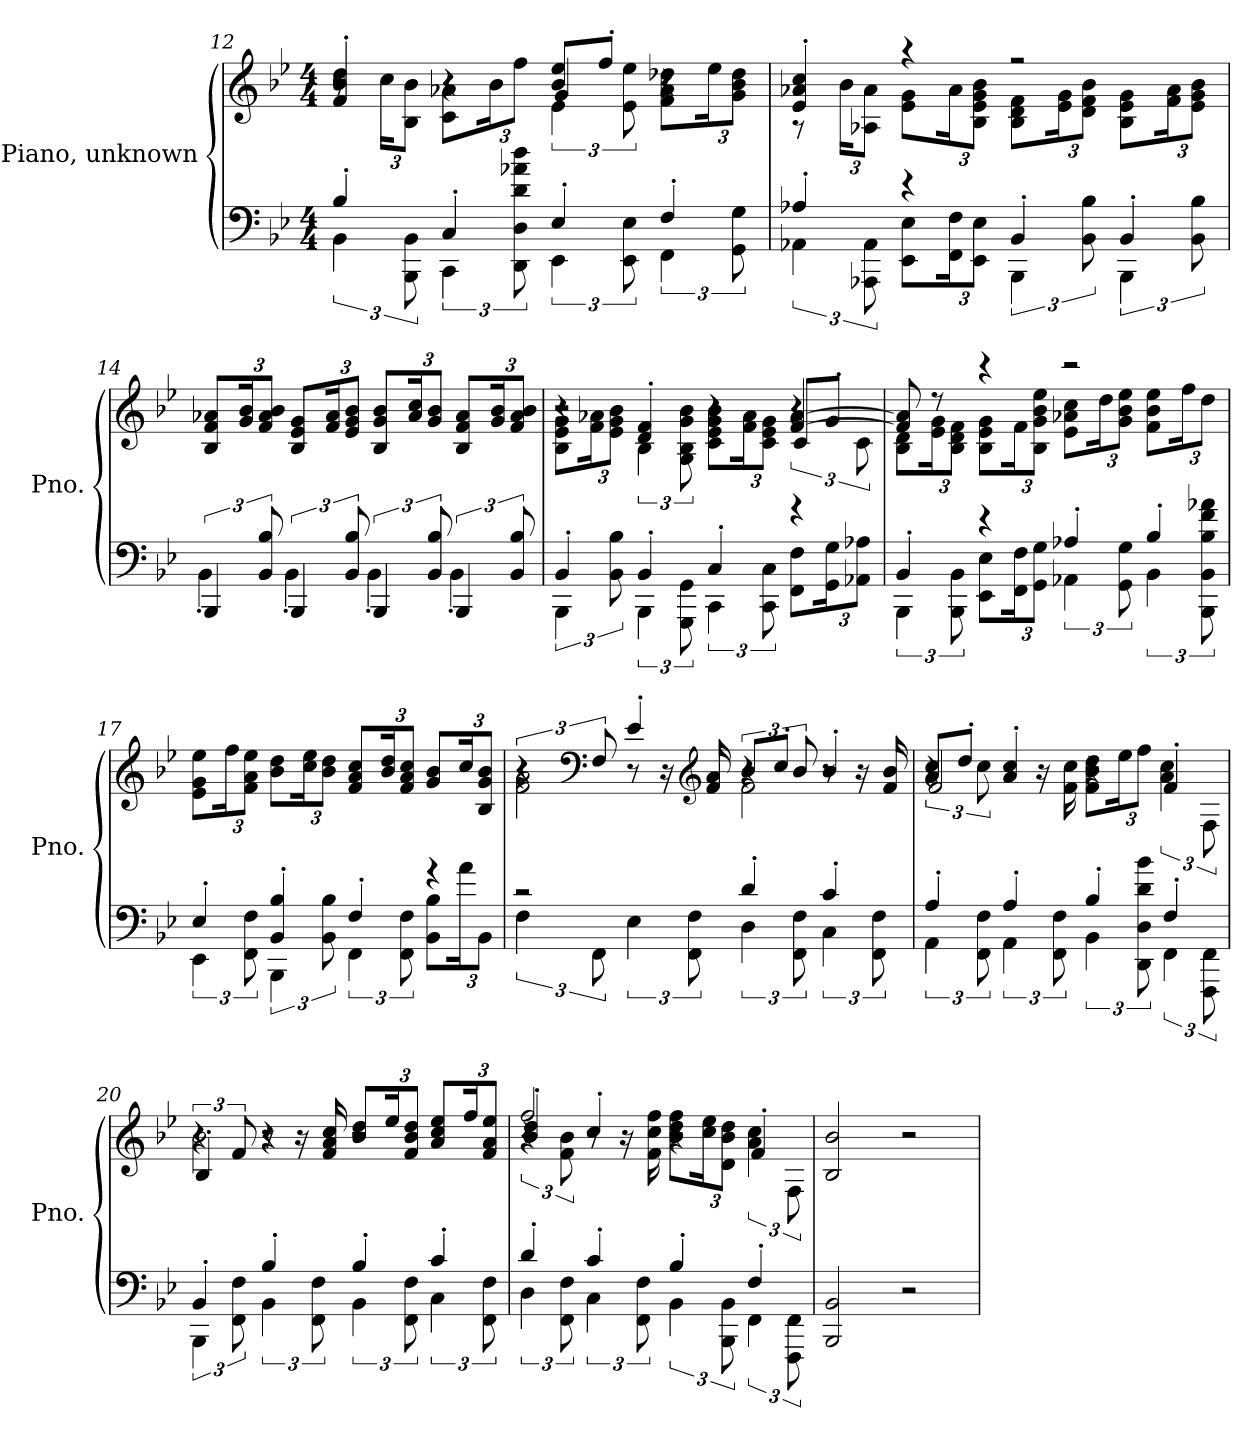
**kern	**kern
*part1	*part1
*staff2	*staff1
*I"Piano, unknown	*
*I'Pno.	*
*clefF4	*clefG2
*k[b-e-]	*k[b-e-]
*M4/4	*M4/4
=12	=12
*^	*^
*	*	*	*^
4B-'/	6BB-\	4f/' 4b-/' 4dd/'	8r	2r
*	*	*	*Xbrackettup	*
.	.	.	24cc\KL	.
.	12BBB-\ 12BB-\	.	12B-\ 12b-\J	.
4C'/	6CC\	4r	8c\ 8a-X\L	.
.	.	.	24b-\K	.
.	12DD\ 12D\ 12d\ 12a-X\ 12dd\	.	12ff\J	.
*	*	*	*brackettup	*
4E-'/	6EE-\	8b-/ 8ee-/L	6e-\	4g/
.	.	8ff'/J	.	.
.	12EE-\ 12E-\	.	12e-\ 12ee-\	.
4F'/	6FF\	4r	8f\ 8a-\ 8dd-X\L	4r
*	*	*	*Xbrackettup	*
.	.	.	24ee-\K	.
.	12GG\ 12G\	.	12g\ 12b-\ 12dd-\J	.
*	*	*	*v	*v
=13	=13	=13	=13
4A-X'/	6AA-X\	4e-/' 4a-X/' 4cc/'	8r
.	.	.	24b-\KL
.	12AAA-X\ 12AA-\	.	12A-X\ 12a-\J
4r	8EE-\ 8E-\L	4r	8e-\ 8g\L
*	*Xbrackettup	*	*
.	24FF\ 24F\K	.	24a-\K
.	12EE-\ 12E-\J	.	12B-\ 12e-\ 12g\ 12b-\J
*	*brackettup	*	*
4BB-'/	6BBB-\	2r	8B-\ 8d\ 8f\L
.	.	.	24e-\ 24g\K
.	12BB-\ 12B-\	.	12d\ 12f\ 12b-\J
4BB-'/	6BBB-\	.	8B-\ 8e-\ 8g\L
.	.	.	24f\ 24a-\K
.	12BB-\ 12B-\	.	12e-\ 12g\ 12b-\J
*	*	*v	*v
!!LO:LB:g=z
=14	=14	=14
6BBB-/	4BB-'\	8B-/ 8f/ 8a-X/L
.	.	24g/ 24b-/K
12BB-/ 12B-/	.	12f/ 12a-/ 12b-/J
6BBB-/	4BB-'\	8B-/ 8e-/ 8g/L
.	.	24f/ 24a-/K
12BB-/ 12B-/	.	12e-/ 12g/ 12b-/J
6BBB-/	4BB-'\	8B-/ 8g/ 8b-/L
.	.	24a-/ 24cc/K
12BB-/ 12B-/	.	12g/ 12b-/J
6BBB-/	4BB-'\	8B-/ 8f/ 8a-/L
.	.	24g/ 24b-/K
12BB-/ 12B-/	.	12f/ 12a-/ 12b-/J
=15	=15	=15
*	*	*^
*	*	*	*^
4BB-'/	6BBB-\	2r	8B-\ 8e-\ 8g\L	4r
.	.	.	24f\ 24a-X\K	.
.	12BB-\ 12B-\	.	12e-\ 12g\ 12b-\J	.
*	*	*	*brackettup	*
4BB-'/	6BBB-\	.	6B-\	4d/' 4f/'
.	12GGG\ 12GG\	.	12G\ 12B-\ 12g\ 12b-\	.
4C'/	6CC\	4r	8c\ 8e-\ 8g\ 8b-\L	4r
*	*	*	*Xbrackettup	*
.	.	.	24f\ 24a-\K	.
.	12CC\ 12C\	.	12c\ 12e-\ 12g\J	.
*	*	*	*brackettup	*
4r	8FF\ 8F\L	[4f/ [4a-/	6r	8c/L
*	*Xbrackettup	*	*	*
.	24GG\ 24G\K	.	.	8g'/J
.	12AA-X\ 12A-X\J	.	12c\	.
*	*	*v	*v	*v
=16	=16	=16
*	*brackettup	*
*	*	*^
4BB-'/	6BBB-\	8f/] 8a-/]	8B-\ 8d\L
*	*	*	*Xbrackettup
.	.	8r	24e-\ 24g\K
.	12BBB-\ 12BB-\	.	12B-\ 12d\ 12f\J
4r	8EE-\ 8E-\L	4r	8B-\ 8e-\ 8g\L
*	*Xbrackettup	*	*
.	24FF\ 24F\K	.	24f\K
.	12GG\ 12G\J	.	12B-\ 12g\ 12b-\ 12ee-\J
*	*brackettup	*	*
4A-X'/	6AA-X\	2r	8e-\ 8a-X\ 8cc\L
.	.	.	24dd\K
.	12GG\ 12G\	.	12g\ 12b-\ 12ee-\J
4B-'/	6BB-\	.	8f\ 8b-\ 8ee-\L
.	.	.	24ff\K
.	12BBB-\ 12BB-\ 12B-\ 12f\ 12a-X\	.	12dd\J
*	*	*v	*v
!!LO:PB:g=z
=17	=17	=17
4E-'/	6EE-\	8e-\ 8g\ 8ee-\L
.	.	24ff\K
.	12FF\ 12F\	12f\ 12a\ 12ee-\J
4BB-/' 4B-/'	6BBB-\	8b-\ 8dd\L
.	.	24cc\ 24ee-\K
.	12BB-\ 12B-\	12b-\ 12dd\J
4F'/	6FF\	8f/ 8a/ 8cc/L
.	.	24b-/ 24dd/K
.	12FF\ 12F\	12f/ 12a/ 12cc/J
4r	8BB-\ 8B-\L	8g/ 8b-/L
*	*Xbrackettup	*
.	24a\K	24cc/K
.	12BB-\J	12B-/ 12g/ 12b-/J
=18	=18	=18
*	*	*^
*	*	*	*^
*	*brackettup	*	*	*brackettup
2r	6F\	4r	2f\ 2a\	6r
*	*	*clefF4	*	*
.	12FF\	.	.	12F/
.	6E-\	4e-'/	.	8r
.	.	.	.	16r
.	12FF\ 12F\	.	.	.
*	*	*clefG2	*	*
.	.	.	.	16f/ 16a/
4d'/	6D\	8b-/L	2f\	6r
.	.	8cc'/J	.	.
.	12FF\ 12F\	.	.	12b-/
4c'/	6C\	4b-'/	.	8r
.	.	.	.	16r
.	12FF\ 12F\	.	.	.
.	.	.	.	16f/ 16b-/
=19	=19	=19	=19	=19
4A'/	6AA\	8a/ 8cc/L	6r	2f/
.	.	8dd'/J	.	.
.	12FF\ 12F\	.	12cc\	.
4A'/	6AA\	4a/' 4cc/'	8r	.
.	.	.	16r	.
.	12FF\ 12F\	.	.	.
.	.	.	16f\ 16cc\	.
4B-'/	6BB-\	4r	8f\ 8b-\ 8dd\L	2r
*	*	*	*Xbrackettup	*
.	.	.	24ee-\K	.
.	12DD\ 12D\ 12d\ 12b-\	.	12ff\J	.
*	*	*	*brackettup	*
4F'/	6FF\	4f'/	6a\ 6cc\	.
.	12FFF\ 12FF\	.	12F\	.
!!LO:LB:g=z	!!	!!
=20	=20	=20	=20	=20
4BB-'/	6BBB-\	6r	2b-\	4B-'/
.	12FF\ 12F\	12f/	.	.
4B-'/	6BB-\	8r	.	4r
.	.	16r	.	.
.	12FF\ 12F\	.	.	.
.	.	16f/ 16a/ 16cc/	.	.
4B-'/	6BB-\	8b-/ 8dd/L	2r	2r
*	*	*Xbrackettup	*	*
.	.	24ee-/K	.	.
.	12FF\ 12F\	12f/ 12b-/ 12dd/J	.	.
4c'/	6C\	8a/ 8cc/ 8ee-/L	.	.
.	.	24ff/K	.	.
.	12FF\ 12F\	12f/ 12a/ 12ee-/J	.	.
=21	=21	=21	=21	=21
*	*	*	*brackettup	*
4d'/	6D\	2ff/	6r	4b-/' 4dd/'
.	12FF\ 12F\	.	12f\ 12b-\	.
4c'/	6C\	.	8r	4cc'/
.	.	.	16r	.
.	12FF\ 12F\	.	.	.
.	.	.	16f\ 16cc\ 16ff\	.
4B-'/	6BB-\	2r	8b-\ 8dd\ 8ff\L	4r
*	*	*	*Xbrackettup	*
.	.	.	24cc\ 24ee-\K	.
.	12BBB-\ 12BB-\	.	12d\ 12b-\ 12dd\J	.
*	*	*	*brackettup	*
4F'/	6FF\	.	6a\ 6cc\	4f'/
.	12FFF\ 12FF\	.	12F\	.
*v	*v	*	*	*
*	*v	*v	*v
=22	=22
2BBB-/ 2BB-/	2B-/ 2b-/
2r	2r
=	=
*-	*-
